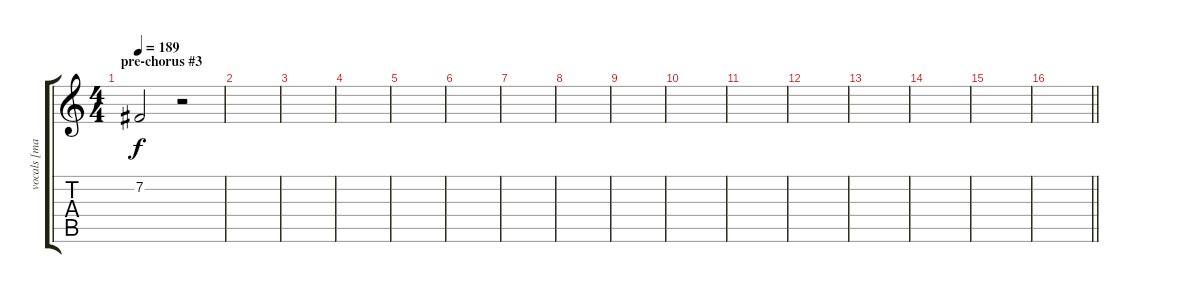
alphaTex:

\track ("vocals [matatabi]" "vocals [ma") {instrument englishhorn}
\staff {score tabs}
\tuning (E4 B3 G3 D3 A2 E2) {hide}
\ts (4 4)
\section ("" "pre-chorus #3")
\tempo 189
\clef g2
\ks c
7.2{t}.2{dy f} r.2 |
|
|
|
|
|
|
|
|
|
|
|
|
|
|
\barLineRight lightlight
